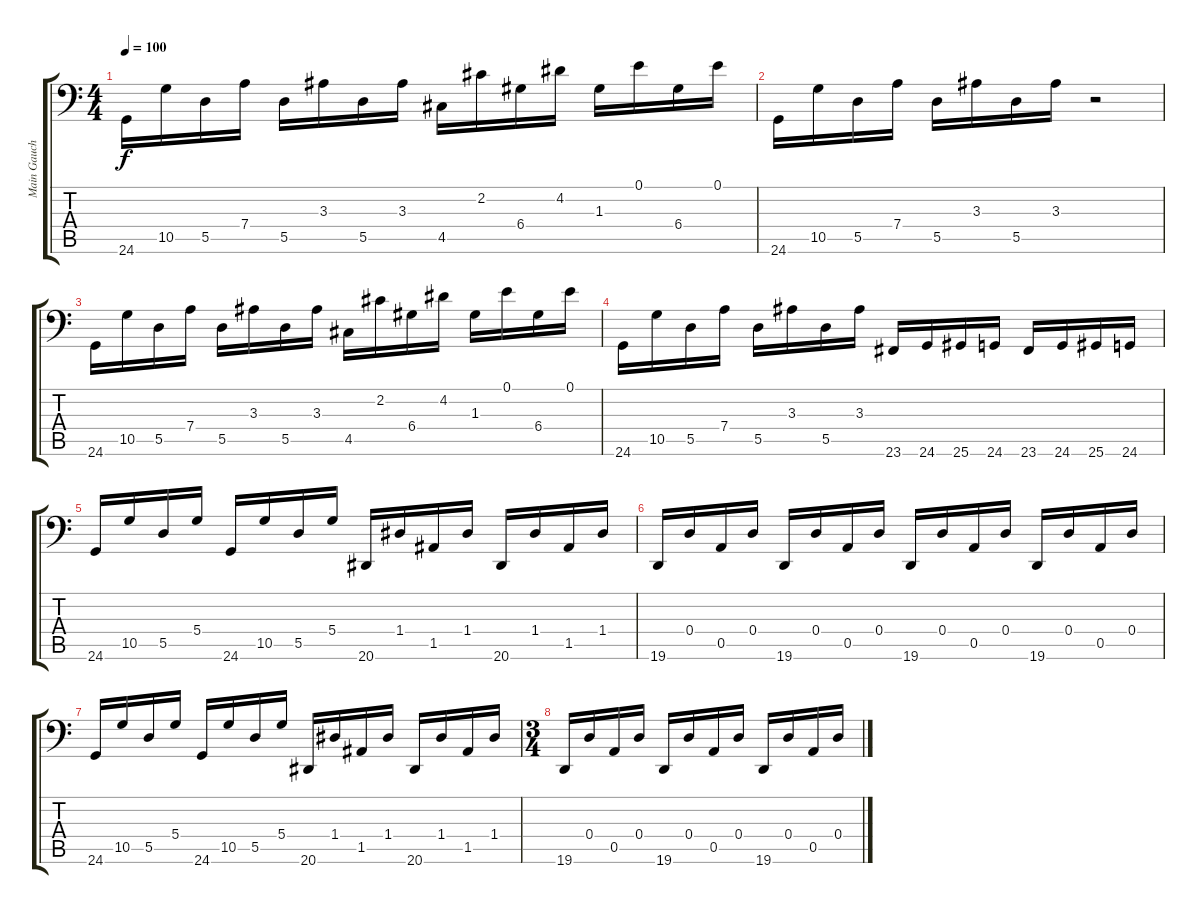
\track ("Main Gauche" "Main Gauch") {instrument acousticgrandpiano}
\staff {score tabs}
\tuning (E4 B3 G3 D3 A2 G0) {hide}
\ts (4 4)
\tempo 100
\clef f4
\ks c
24.6.16{dy f} 10.5.16 5.5.16 7.4.16 5.5.16 3.3.16 5.5.16 3.3.16 4.5.16 2.2.16 6.4.16 4.2.16 1.3.16 0.1.16 6.4.16 0.1.16 |
24.6.16 10.5.16 5.5.16 7.4.16 5.5.16 3.3.16 5.5.16 3.3.16 r.2 |
24.6.16 10.5.16 5.5.16 7.4.16 5.5.16 3.3.16 5.5.16 3.3.16 4.5.16 2.2.16 6.4.16 4.2.16 1.3.16 0.1.16 6.4.16 0.1.16 |
24.6.16 10.5.16 5.5.16 7.4.16 5.5.16 3.3.16 5.5.16 3.3.16 23.6.16 24.6.16 25.6.16 24.6.16 23.6.16 24.6.16 25.6.16 24.6.16 |
24.6.16 10.5.16 5.5.16 5.4.16 24.6.16 10.5.16 5.5.16 5.4.16 20.6.16 1.4.16 1.5.16 1.4.16 20.6.16 1.4.16 1.5.16 1.4.16 |
19.6.16 0.4.16 0.5.16 0.4.16 19.6.16 0.4.16 0.5.16 0.4.16 19.6.16 0.4.16 0.5.16 0.4.16 19.6.16 0.4.16 0.5.16 0.4.16 |
24.6.16 10.5.16 5.5.16 5.4.16 24.6.16 10.5.16 5.5.16 5.4.16 20.6.16 1.4.16 1.5.16 1.4.16 20.6.16 1.4.16 1.5.16 1.4.16 |
\ts (3 4)
19.6.16 0.4.16 0.5.16 0.4.16 19.6.16 0.4.16 0.5.16 0.4.16 19.6.16 0.4.16 0.5.16 0.4.16
